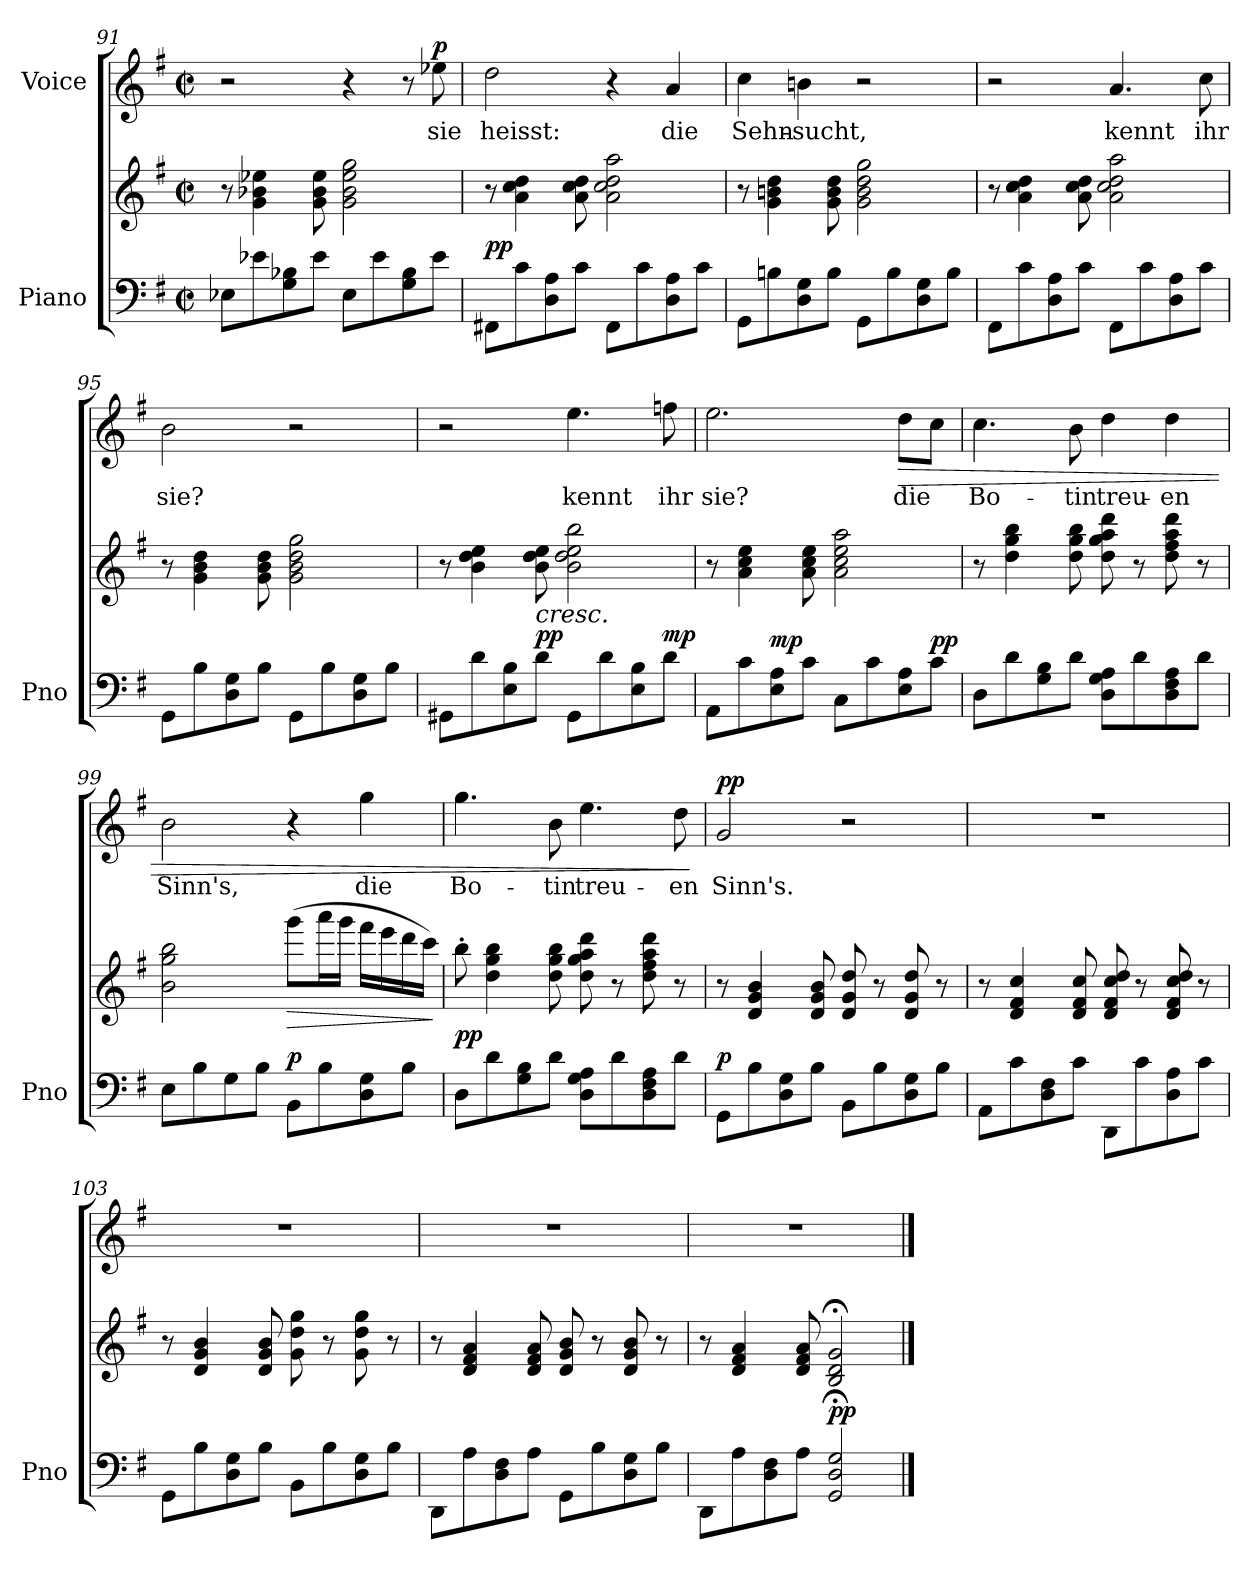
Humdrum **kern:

**kern	**kern	**dynam	**kern	**text	**dynam
*part2	*part2	*part2	*part1	*part1	*part1
*staff3	*staff2	*staff2/3	*staff1	*staff1	*staff1
*I"Piano	*	*	*I"Voice	*	*
*I'Pno	*	*	*	*	*
*clefF4	*clefG2	*	*clefG2	*	*
*k[f#]	*k[f#]	*	*k[f#]	*	*
*M2/2	*M2/2	*	*M2/2	*	*
*met(c|)	*met(c|)	*	*met(c|)	*	*
=91	=91	=91	=91	=91	=91
8E-X\L	8r	.	2r	.	.
8e-X\	4g\ 4b-X\ 4ee-X\	.	.	.	.
8G\ 8B-X\	.	.	.	.	.
8e-\J	8g\ 8b-\ 8ee-\	.	.	.	.
8E-\L	2g\ 2b-\ 2ee-\ 2gg\	.	4r	.	.
8e-\	.	.	.	.	.
8G\ 8B-\	.	.	8r	.	.
!	!	!	!	!LO:LY:b	!LO:DY:a
8e-\J	.	.	8ee-X\	sie	p
!!LO:LB:g=z
=92	=92	=92	=92	=92	=92
!	!	!LO:DY:a=2	!	!LO:LY:b	!
8FF#X\L	8r	pp	2dd\	heisst:	.
8c\	4a\ 4cc\ 4dd\	.	.	.	.
8D\ 8A\	.	.	.	.	.
8c\J	8a\ 8cc\ 8dd\	.	.	.	.
8FF#\L	2a\ 2cc\ 2dd\ 2aa\	.	4r	.	.
8c\	.	.	.	.	.
!	!	!	!	!LO:LY:b	!
8D\ 8A\	.	.	4a/	die	.
8c\J	.	.	.	.	.
=93	=93	=93	=93	=93	=93
!	!	!	!	!LO:LY:b	!
8GG\L	8r	.	4cc\	Sehn-	.
8Bn\	4g\ 4bn\ 4dd\	.	.	.	.
!	!	!	!	!LO:LY:b	!
8D\ 8G\	.	.	4bn\	-sucht,	.
8B\J	8g\ 8b\ 8dd\	.	.	.	.
8GG\L	2g\ 2b\ 2dd\ 2gg\	.	2r	.	.
8B\	.	.	.	.	.
8D\ 8G\	.	.	.	.	.
8B\J	.	.	.	.	.
=94	=94	=94	=94	=94	=94
8FF#\L	8r	.	2r	.	.
8c\	4a\ 4cc\ 4dd\	.	.	.	.
8D\ 8A\	.	.	.	.	.
8c\J	8a\ 8cc\ 8dd\	.	.	.	.
!	!	!	!	!LO:LY:b	!
8FF#\L	2a\ 2cc\ 2dd\ 2aa\	.	4.a/	kennt	.
8c\	.	.	.	.	.
8D\ 8A\	.	.	.	.	.
!	!	!	!	!LO:LY:b	!
8c\J	.	.	8cc\	ihr	.
=95	=95	=95	=95	=95	=95
!	!	!	!	!LO:LY:b	!
8GG\L	8r	.	2b\	sie?	.
8B\	4g\ 4b\ 4dd\	.	.	.	.
8D\ 8G\	.	.	.	.	.
8B\J	8g\ 8b\ 8dd\	.	.	.	.
8GG\L	2g\ 2b\ 2dd\ 2gg\	.	2r	.	.
8B\	.	.	.	.	.
8D\ 8G\	.	.	.	.	.
8B\J	.	.	.	.	.
=96	=96	=96	=96	=96	=96
8GG#X\L	8r	.	2r	.	.
8d\	4b\ 4dd\ 4ee\	.	.	.	.
8E\ 8B\	.	.	.	.	.
!	!	!LO:HP:b	!	!	!
!	!	!LO:DY:n=1:a=2	!	!	!
8d\J	8b\ 8dd\ 8ee\	< pp	.	.	.
!	!	!	!	!LO:LY:b	!
8GG#\L	2b\ 2dd\ 2ee\ 2bb\	.	4.ee\	kennt	.
8d\	.	.	.	.	.
8E\ 8B\	.	.	.	.	.
!	!	!LO:DY:n=2:a=2	!	!LO:LY:b	!
8d\J	.	mp	8ffn\	ihr	.
.	.	[	.	.	.
!!LO:LB:g=z
=97	=97	=97	=97	=97	=97
!	!	!	!	!LO:LY:b	!
8AA\L	8r	.	2.ee\	sie?	.
8c\	4a\ 4cc\ 4ee\	.	.	.	.
!	!	!LO:DY:a=2	!	!	!
8E\ 8A\	.	mp	.	.	.
8c\J	8a\ 8cc\ 8ee\	.	.	.	.
8C\L	2a\ 2cc\ 2ee\ 2aa\	.	.	.	.
8c\	.	.	.	.	.
!	!	!	!	!LO:LY:b	!LO:HP:b
8E\ 8A\	.	.	8dd\L	die	>
!	!	!LO:DY:a=2	!	!	!
8c\J	.	pp	8cc\J	.	.
=98	=98	=98	=98	=98	=98
!	!	!	!	!LO:LY:b	!
8D\L	8r	.	4.cc\	Bo-	.
8d\	4dd\ 4gg\ 4bb\	.	.	.	.
8G\ 8B\	.	.	.	.	.
!	!	!	!	!LO:LY:b	!
8d\J	8dd\ 8gg\ 8bb\	.	8b\	-tin	.
!	!	!	!	!LO:LY:b	!
8D\ 8G\ 8A\L	8dd\ 8gg\ 8aa\ 8ddd\	.	4dd\	treu-	.
8d\	8r	.	.	.	.
!	!	!	!	!LO:LY:b	!
8D\ 8F#\ 8A\	8dd\ 8ff#\ 8aa\ 8ddd\	.	4dd\	-en	.
8d\J	8r	.	.	.	.
=99	=99	=99	=99	=99	=99
!	!	!	!	!LO:LY:b	!
8E\L	2b\ 2gg\ 2bb\	.	2b\	Sinn's,	.
8B\	.	.	.	.	.
8G\	.	.	.	.	.
8B\J	.	.	.	.	.
!	!	!LO:HP:b	!	!	!
!	!	!LO:DY:n=1:a=2	!	!	!
8BB\L	(>8ggg\L	> p	4r	.	.
8B\	16aaa\L	.	.	.	.
.	16ggg\JJ	.	.	.	.
!	!	!	!	!LO:LY:b	!
8D\ 8G\	16fff#\LL	.	4gg\	die	.
.	16eee\	.	.	.	.
8B\J	16ddd\	.	.	.	.
.	16ccc\JJ)	.	.	.	.
.	.	]	.	.	.
=100	=100	=100	=100	=100	=100
!	!	!LO:DY:a=2	!	!LO:LY:b	!
8D\L	8bb'\	pp	4.gg\	Bo-	.
8d\	4dd\ 4gg\ 4bb\	.	.	.	.
8G\ 8B\	.	.	.	.	.
!	!	!	!	!LO:LY:b	!
8d\J	8dd\ 8gg\ 8bb\	.	8b\	-tin	.
!	!	!	!	!LO:LY:b	!
8D\ 8G\ 8A\L	8dd\ 8gg\ 8aa\ 8ddd\	.	4.ee\	treu-	.
8d\	8r	.	.	.	.
8D\ 8F#\ 8A\	8dd\ 8ff#\ 8aa\ 8ddd\	.	.	.	.
!	!	!	!	!LO:LY:b	!
8d\J	8r	.	8dd\	-en	.
.	.	.	.	.	]
=101	=101	=101	=101	=101	=101
!	!	!LO:DY:a=2	!	!LO:LY:b	!LO:DY:a
8GG\L	8r	p	2g/	Sinn's.	pp
8B\	4d/ 4g/ 4b/	.	.	.	.
8D\ 8G\	.	.	.	.	.
8B\J	8d/ 8g/ 8b/	.	.	.	.
8BB\L	8d/ 8g/ 8dd/	.	2r	.	.
8B\	8r	.	.	.	.
8D\ 8G\	8d/ 8g/ 8dd/	.	.	.	.
8B\J	8r	.	.	.	.
!!LO:PB:g=z
=102	=102	=102	=102	=102	=102
8AA\L	8r	.	1r	.	.
8c\	4d/ 4f#/ 4cc/	.	.	.	.
8D\ 8F#\	.	.	.	.	.
8c\J	8d/ 8f#/ 8cc/	.	.	.	.
8DD\L	8d/ 8f#/ 8cc/ 8dd/	.	.	.	.
8c\	8r	.	.	.	.
8D\ 8A\	8d/ 8f#/ 8cc/ 8dd/	.	.	.	.
8c\J	8r	.	.	.	.
=103	=103	=103	=103	=103	=103
8GG\L	8r	.	1r	.	.
8B\	4d/ 4g/ 4b/	.	.	.	.
8D\ 8G\	.	.	.	.	.
8B\J	8d/ 8g/ 8b/	.	.	.	.
8BB\L	8g\ 8dd\ 8gg\	.	.	.	.
8B\	8r	.	.	.	.
8D\ 8G\	8g\ 8dd\ 8gg\	.	.	.	.
8B\J	8r	.	.	.	.
=104	=104	=104	=104	=104	=104
8DD\L	8r	.	1r	.	.
8A\	4d/ 4f#/ 4a/	.	.	.	.
8D\ 8F#\	.	.	.	.	.
8A\J	8d/ 8f#/ 8a/	.	.	.	.
8GG\L	8d/ 8g/ 8b/	.	.	.	.
8B\	8r	.	.	.	.
8D\ 8G\	8d/ 8g/ 8b/	.	.	.	.
8B\J	8r	.	.	.	.
=105	=105	=105	=105	=105	=105
8DD\L	8r	.	1r	.	.
8A\	4d/ 4f#/ 4a/	.	.	.	.
8D\ 8F#\	.	.	.	.	.
8A\J	8d/ 8f#/ 8a/	.	.	.	.
!	!	!LO:DY:a=2	!	!	!
2GG/;< 2D/;< 2G/;<	2B/;< 2d/;< 2g/;<	pp	.	.	.
==	==	==	==	==	==
*-	*-	*-	*-	*-	*-
